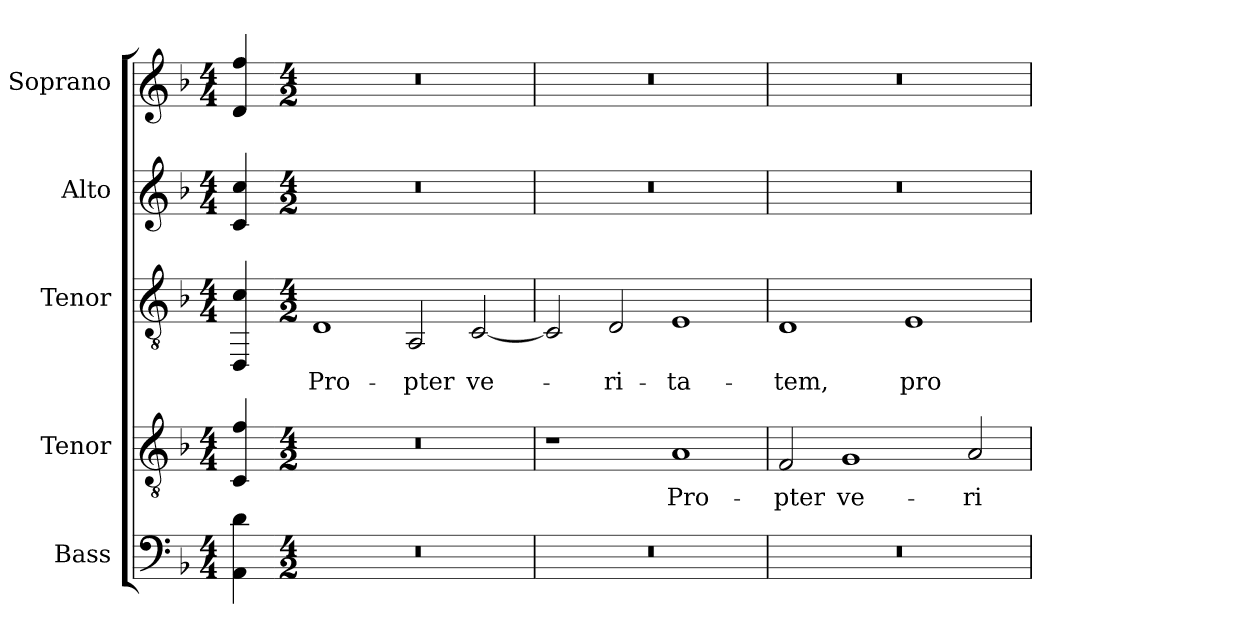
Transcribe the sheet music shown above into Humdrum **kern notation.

**kern	**kern	**text	**kern	**text	**kern	**kern
*part5	*part4	*part4	*part3	*part3	*part2	*part1
*staff5	*staff4	*staff4	*staff3	*staff3	*staff2	*staff1
*I"Bass	*I"Tenor	*	*I"Tenor	*	*I"Alto	*I"Soprano
*I'B.	*I'T.	*	*I'T.	*	*I'A.	*I'S.
!!LO:PB:g=z
*clefF4	*clefGv2	*	*clefGv2	*	*clefG2	*clefG2
*	*ITrd7c12	*	*	*	*	*
*k[b-]	*k[b-]	*	*k[b-]	*	*k[b-]	*k[b-]
*F:	*F:	*	*F:	*	*F:	*F:
*M4/4	*M4/4	*	*M4/4	*	*M4/4	*M4/4
=	=	=	=	=	=	=
4AAi\ 4di	4CCi/ 4Fi	.	4DDi/ 4ci	.	4ci/ 4cci	4di/ 4ffi
=1-	=1-	=1-	=1-	=1-	=1-	=1-
*M4/2	*M4/2	*	*M4/2	*	*M4/2	*M4/2
!LO:N:vis=1	!LO:N:vis=1	!	!	!	!	!
!	!	!	!	!LO:LY:b:color=#000000	!LO:N:vis=1	!LO:N:vis=1
0r	0r	.	1Di	Pro-	0r	0r
!	!	!	!	!LO:LY:b:color=#000000	!	!
.	.	.	2AAi/	-pter	.	.
!	!	!	!	!LO:LY:b:color=#000000	!	!
.	.	.	[2Ci/	ve-	.	.
=2	=2	=2	=2	=2	=2	=2
!LO:N:vis=1	!	!	!	!	!LO:N:vis=1	!LO:N:vis=1
0r	1r	.	2Ci/]	.	0r	0r
!	!	!	!	!LO:LY:b:color=#000000	!	!
.	.	.	2Di/	-ri-	.	.
!	!	!LO:LY:b:color=#000000	!	!	!	!
!	!	!	!	!LO:LY:b:color=#000000	!	!
.	1AAi	Pro-	1Ei	-ta-	.	.
=3	=3	=3	=3	=3	=3	=3
!LO:N:vis=1	!	!	!	!	!	!
!	!	!LO:LY:b:color=#000000	!	!	!	!
!	!	!	!	!LO:LY:b:color=#000000	!LO:N:vis=1	!LO:N:vis=1
0r	2FFi/	-pter	1Di	-tem,	0r	0r
!	!	!LO:LY:b:color=#000000	!	!	!	!
.	1GGi	ve-	.	.	.	.
!	!	!	!	!LO:LY:b:color=#000000	!	!
.	.	.	1Ei	pro-	.	.
!	!	!LO:LY:b:color=#000000	!	!	!	!
.	2AAi/	-ri-	.	.	.	.
=	=	=	=	=	=	=
*-	*-	*-	*-	*-	*-	*-
